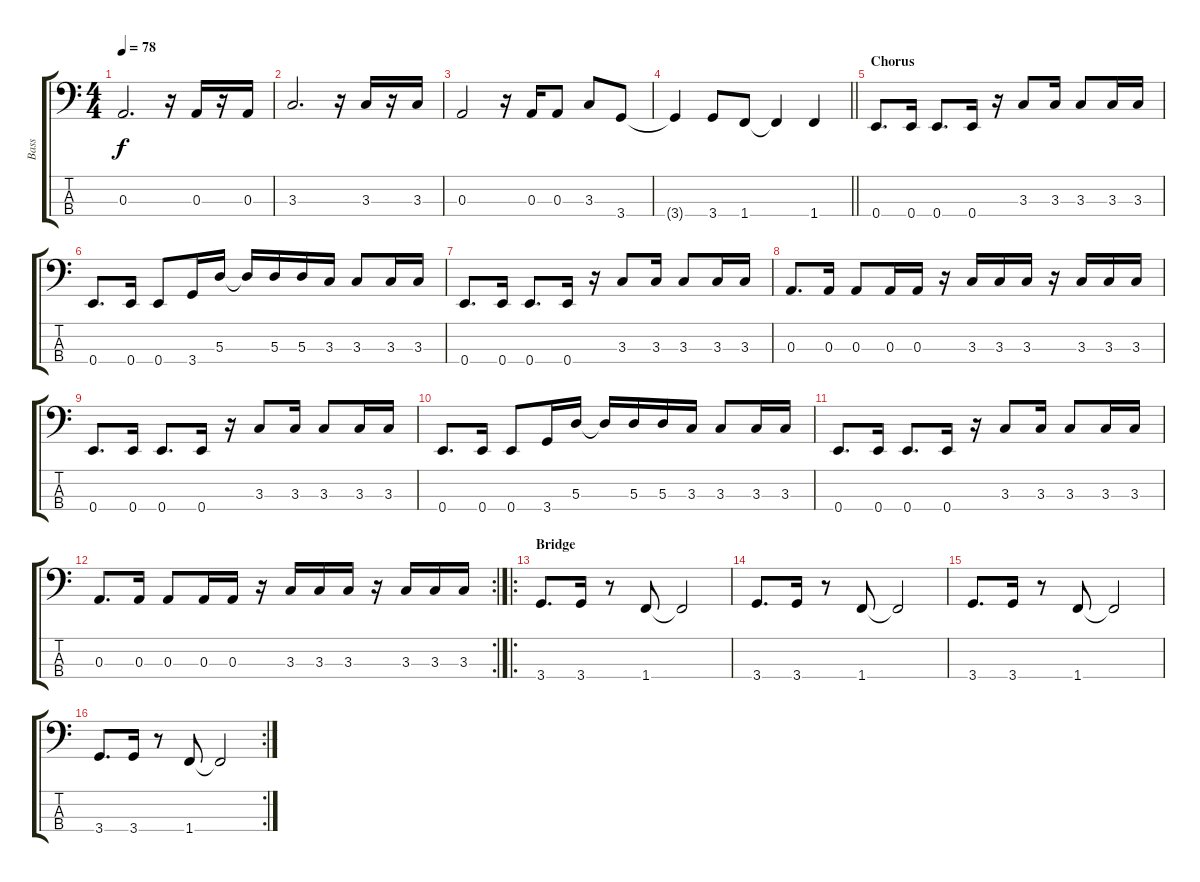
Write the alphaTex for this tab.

\track ("Bass" "Bass") {instrument electricbassfinger}
\staff {score tabs}
\tuning (G2 D2 A1 E1) {hide}
\ts (4 4)
\tempo 78
\clef f4
\ks c
0.3.2{d dy f} r.16 0.3.16 r.16 0.3.16 |
3.3.2{d} r.16 3.3.16 r.16 3.3.16 |
0.3.2 r.16 0.3.16 0.3.8 3.3.8 3.4.8 |
\barLineRight lightlight
3.4{t}.4 3.4.8 1.4.8 1.4{t}.4 1.4.4 |
\section ("" "Chorus")
0.4.8{d} 0.4.16 0.4.8{d} 0.4.16 r.16 3.3.8 3.3.16 3.3.8 3.3.16 3.3.16 |
0.4.8{d} 0.4.16 0.4.8 3.4.16 5.3.16 5.3{t}.16 5.3.16 5.3.16 3.3.16 3.3.8 3.3.16 3.3.16 |
0.4.8{d} 0.4.16 0.4.8{d} 0.4.16 r.16 3.3.8 3.3.16 3.3.8 3.3.16 3.3.16 |
0.3.8{d} 0.3.16 0.3.8 0.3.16 0.3.16 r.16 3.3.16 3.3.16 3.3.16 r.16 3.3.16 3.3.16 3.3.16 |
0.4.8{d} 0.4.16 0.4.8{d} 0.4.16 r.16 3.3.8 3.3.16 3.3.8 3.3.16 3.3.16 |
0.4.8{d} 0.4.16 0.4.8 3.4.16 5.3.16 5.3{t}.16 5.3.16 5.3.16 3.3.16 3.3.8 3.3.16 3.3.16 |
0.4.8{d} 0.4.16 0.4.8{d} 0.4.16 r.16 3.3.8 3.3.16 3.3.8 3.3.16 3.3.16 |
\rc 2
0.3.8{d} 0.3.16 0.3.8 0.3.16 0.3.16 r.16 3.3.16 3.3.16 3.3.16 r.16 3.3.16 3.3.16 3.3.16 |
\ro
\section ("" "Bridge")
3.4.8{d} 3.4.16 r.8 1.4.8 1.4{t}.2 |
3.4.8{d} 3.4.16 r.8 1.4.8 1.4{t}.2 |
3.4.8{d} 3.4.16 r.8 1.4.8 1.4{t}.2 |
\rc 2
3.4.8{d} 3.4.16 r.8 1.4.8 1.4{t}.2
